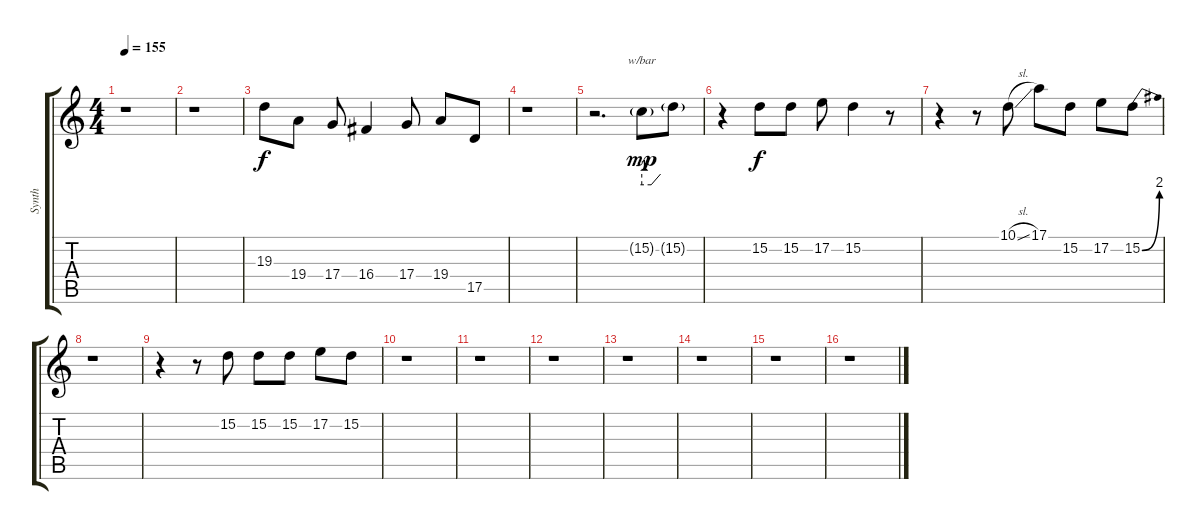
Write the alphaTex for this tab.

\track ("Synth" "Synth") {instrument lead2sawtooth}
\staff {score tabs}
\tuning (E4 B3 G3 D3 A2 E2) {hide}
\ts (4 4)
\tempo 155
\clef g2
\ks c
r.1{dy f} |
r.1 |
19.3.8 19.4.8 17.4.8 16.4.4 17.4.8 19.4.8 17.5.8 |
r.1 |
r.2{d} 15.2{g}.8{tbe (custom default 0 -4 30 -4 60 0) dy mp} 15.2{g}.8 |
r.4 15.2.8{dy f} 15.2.8 17.2.8 15.2.4 r.8 |
r.4 r.8 10.1{sl}.8 17.1.8 15.2.8 17.2.8 15.2{be (bend 0 0 60 8)}.8 |
r.1 |
r.4 r.8 15.2.8 15.2.8 15.2.8 17.2.8 15.2.8 |
r.1 |
r.1 |
r.1 |
r.1 |
r.1 |
r.1 |
r.1
